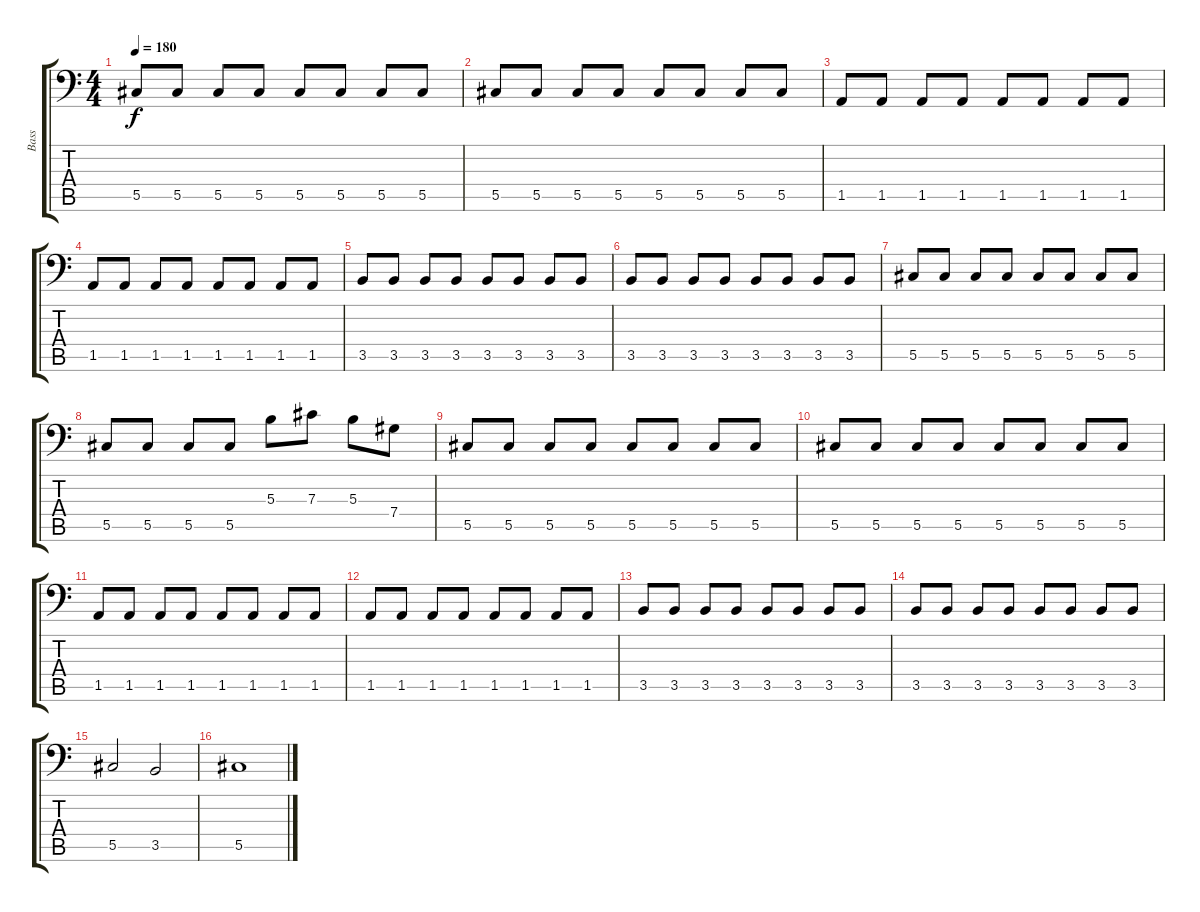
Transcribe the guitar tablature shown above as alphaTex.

\track ("Bass" "Bass") {instrument electricbasspick}
\staff {score tabs}
\tuning (Eb3 Bb2 Gb2 Db2 Ab1 Eb1) {hide}
\ts (4 4)
\tempo 180
\clef f4
\ks c
5.5.8{dy f} 5.5.8 5.5.8 5.5.8 5.5.8 5.5.8 5.5.8 5.5.8 |
5.5.8 5.5.8 5.5.8 5.5.8 5.5.8 5.5.8 5.5.8 5.5.8 |
1.5.8 1.5.8 1.5.8 1.5.8 1.5.8 1.5.8 1.5.8 1.5.8 |
1.5.8 1.5.8 1.5.8 1.5.8 1.5.8 1.5.8 1.5.8 1.5.8 |
3.5.8 3.5.8 3.5.8 3.5.8 3.5.8 3.5.8 3.5.8 3.5.8 |
3.5.8 3.5.8 3.5.8 3.5.8 3.5.8 3.5.8 3.5.8 3.5.8 |
5.5.8 5.5.8 5.5.8 5.5.8 5.5.8 5.5.8 5.5.8 5.5.8 |
5.5.8 5.5.8 5.5.8 5.5.8 5.3.8 7.3.8 5.3.8 7.4.8 |
5.5.8 5.5.8 5.5.8 5.5.8 5.5.8 5.5.8 5.5.8 5.5.8 |
5.5.8 5.5.8 5.5.8 5.5.8 5.5.8 5.5.8 5.5.8 5.5.8 |
1.5.8 1.5.8 1.5.8 1.5.8 1.5.8 1.5.8 1.5.8 1.5.8 |
1.5.8 1.5.8 1.5.8 1.5.8 1.5.8 1.5.8 1.5.8 1.5.8 |
3.5.8 3.5.8 3.5.8 3.5.8 3.5.8 3.5.8 3.5.8 3.5.8 |
3.5.8 3.5.8 3.5.8 3.5.8 3.5.8 3.5.8 3.5.8 3.5.8 |
5.5.2 3.5.2 |
5.5.1
